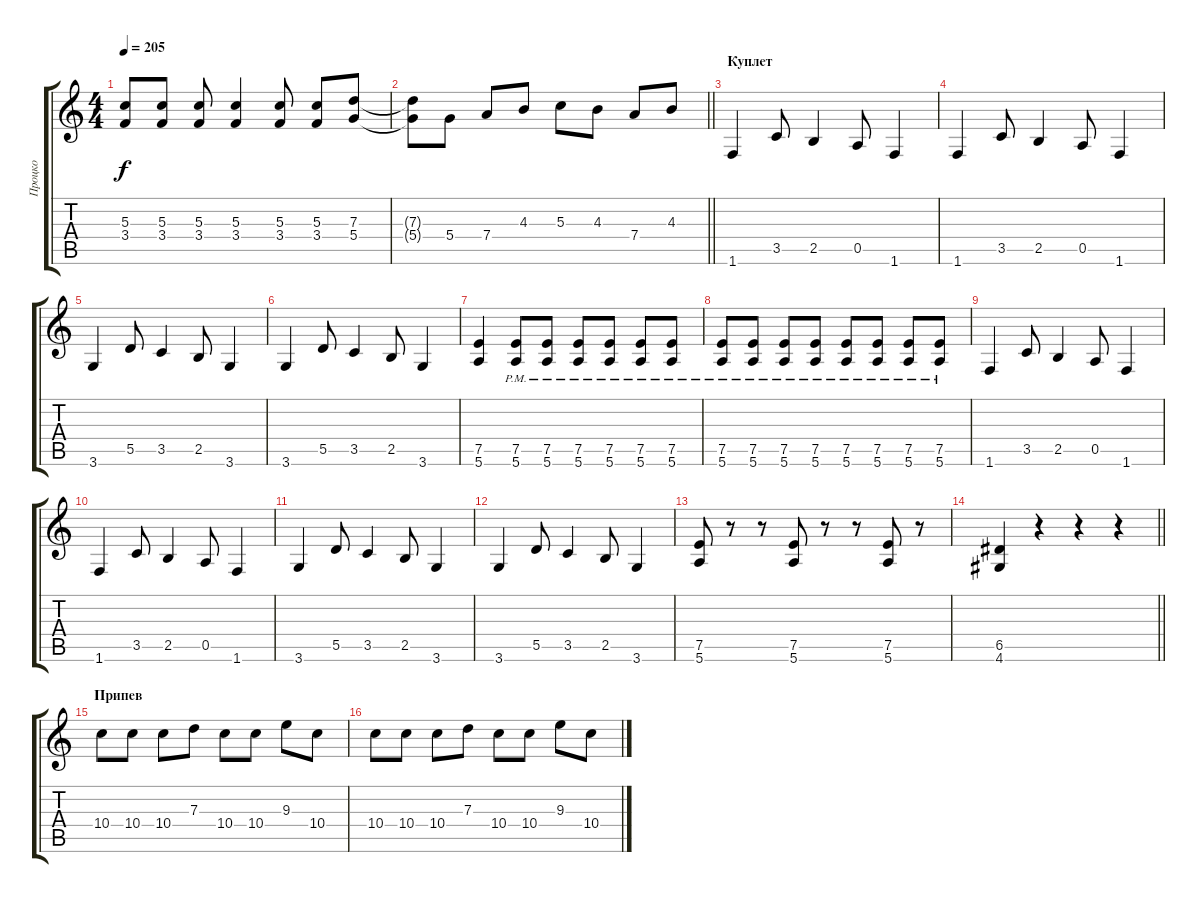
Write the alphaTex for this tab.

\track ("Процко" "Процко") {instrument distortionguitar}
\staff {score tabs}
\tuning (E4 B3 G3 D3 A2 E2) {hide}
\ts (4 4)
\tempo 205
\clef g2
\ks c
(5.3 3.4).8{dy f} (5.3 3.4).8 (5.3 3.4).8 (5.3 3.4).4 (5.3 3.4).8 (5.3 3.4).8 (7.3 5.4).8 |
\barLineRight lightlight
(7.3{t} 5.4{t}).8 5.4.8 7.4.8 4.3.8 5.3.8 4.3.8 7.4.8 4.3.8 |
\section ("" "Куплет")
1.6.4 3.5.8 2.5.4 0.5.8 1.6.4 |
1.6.4 3.5.8 2.5.4 0.5.8 1.6.4 |
3.6.4 5.5.8 3.5.4 2.5.8 3.6.4 |
3.6.4 5.5.8 3.5.4 2.5.8 3.6.4 |
(7.5 5.6).4 (7.5{pm} 5.6{pm}).8 (7.5{pm} 5.6{pm}).8 (7.5{pm} 5.6{pm}).8 (7.5{pm} 5.6{pm}).8 (7.5{pm} 5.6{pm}).8 (7.5{pm} 5.6{pm}).8 |
(7.5{pm} 5.6{pm}).8 (7.5{pm} 5.6{pm}).8 (7.5{pm} 5.6{pm}).8 (7.5{pm} 5.6{pm}).8 (7.5{pm} 5.6{pm}).8 (7.5{pm} 5.6{pm}).8 (7.5{pm} 5.6{pm}).8 (7.5{pm} 5.6{pm}).8 |
1.6.4 3.5.8 2.5.4 0.5.8 1.6.4 |
1.6.4 3.5.8 2.5.4 0.5.8 1.6.4 |
3.6.4 5.5.8 3.5.4 2.5.8 3.6.4 |
3.6.4 5.5.8 3.5.4 2.5.8 3.6.4 |
(7.5 5.6).8 r.8 r.8 (7.5 5.6).8 r.8 r.8 (7.5 5.6).8 r.8 |
\barLineRight lightlight
(6.5 4.6).4 r.4 r.4 r.4 |
\section ("" "Припев")
10.4.8 10.4.8 10.4.8 7.3.8 10.4.8 10.4.8 9.3.8 10.4.8 |
10.4.8 10.4.8 10.4.8 7.3.8 10.4.8 10.4.8 9.3.8 10.4.8
